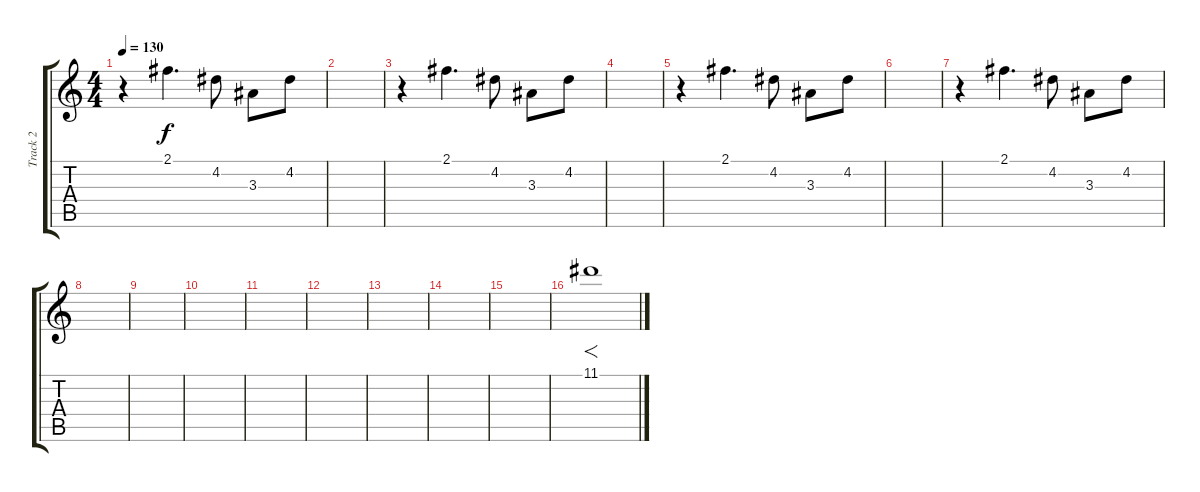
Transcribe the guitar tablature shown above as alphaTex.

\track ("Track 2" "Track 2") {instrument distortionguitar}
\staff {score tabs}
\tuning (E4 B3 G3 D3 A2 E2) {hide}
\ts (4 4)
\tempo 130
\clef g2
\ks c
r.4{dy f instrument distortionguitar} 2.1.4{d} 4.2.8 3.3.8 4.2.8 |
|
r.4 2.1.4{d} 4.2.8 3.3.8 4.2.8 |
|
r.4 2.1.4{d} 4.2.8 3.3.8 4.2.8 |
|
r.4 2.1.4{d} 4.2.8 3.3.8 4.2.8 |
|
|
|
|
|
|
|
|
11.1.1{f}
